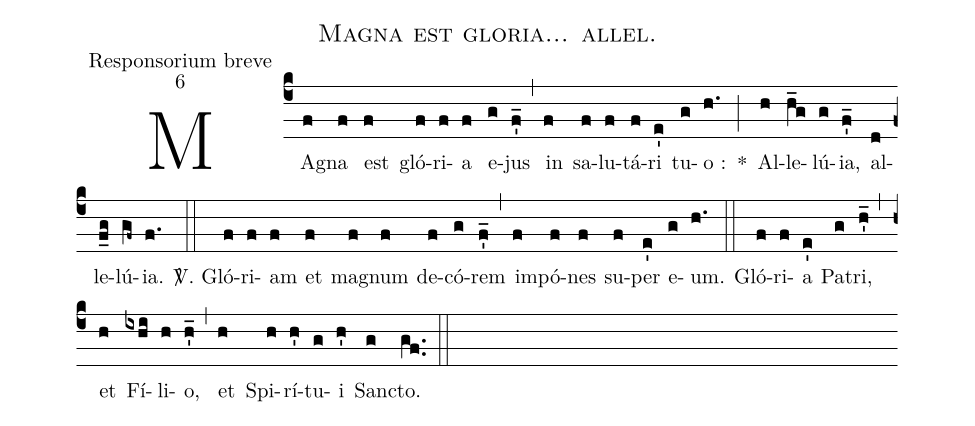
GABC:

name:Magna est gloria... allel.;
office-part:Responsorium breve;
mode:6;
%%
(c4) MA(f)gna(f) est(f) gló(f)ri(f)a(f) e(g)jus(f'_) (,) in(f) sa(f)lu(f)tá(f)ri(e') tu(g)o :(h.) *(;) Al(h)le(h_g)lú(g){ia},(f'_) al(d)le(f_g)lú(gf~){ia}.(f.) (::) <sp>V/</sp>. Gló(f)ri(f)am(f) et(f) ma(f)gnum(f) de(f)có(g)rem(f'_) (,) im(f)pó(f)nes(f) su(f)per(e') e(g)um.(h.) (::) Gló(f)ri(f)a(e') Pa(g)tri,(h'_) (,) et(h) Fí(ixhi)li(h)o,(h'_) (,) et(h) Spi(h)rí(h')tu(g)i(h') San(g)cto.(gf..) (::)
